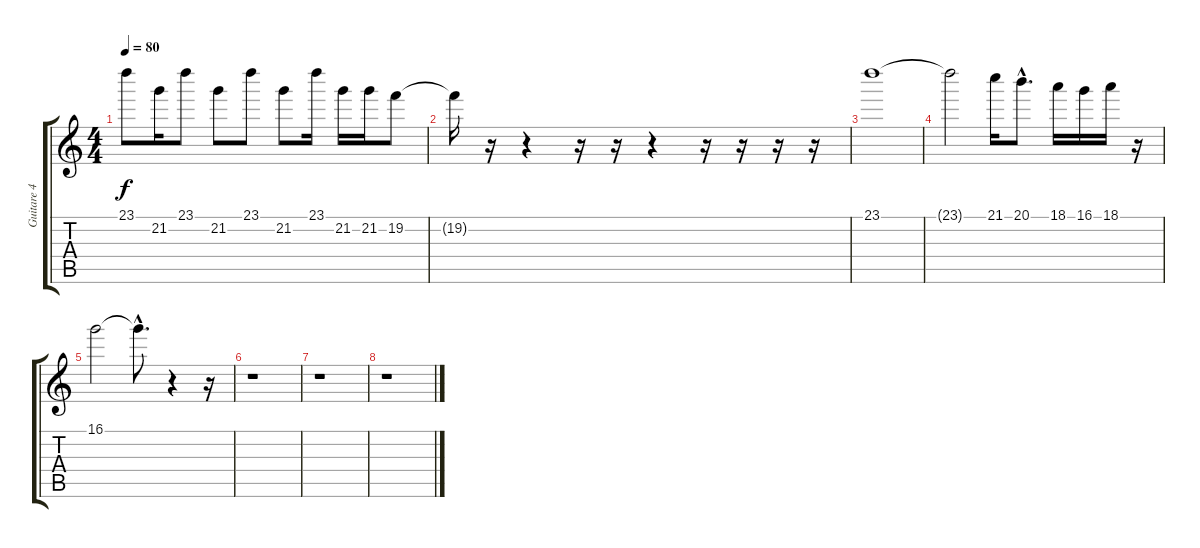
\track ("Guitare 4" "Guitare 4") {instrument distortionguitar}
\staff {score tabs}
\tuning (Eb4 Bb3 Gb3 Db3 Ab2 Eb2) {hide}
\ts (4 4)
\tempo 80
\clef g2
\ks c
23.1.8{dy f} 21.2.16 23.1.8 21.2.8 23.1.8 21.2.8 23.1.16 21.2.16 21.2.16 19.2.8 |
19.2{t}.16 r.16 r.4 r.16 r.16 r.4 r.16 r.16 r.16 r.16 |
23.1.1 |
23.1{t}.2 21.1.16 20.1{hac}.8{d} 18.1.16 16.1.16 18.1.16 r.16 |
16.1.2 16.1{hac t}.8{d} r.4 r.16 |
r.1 |
r.1 |
r.1
